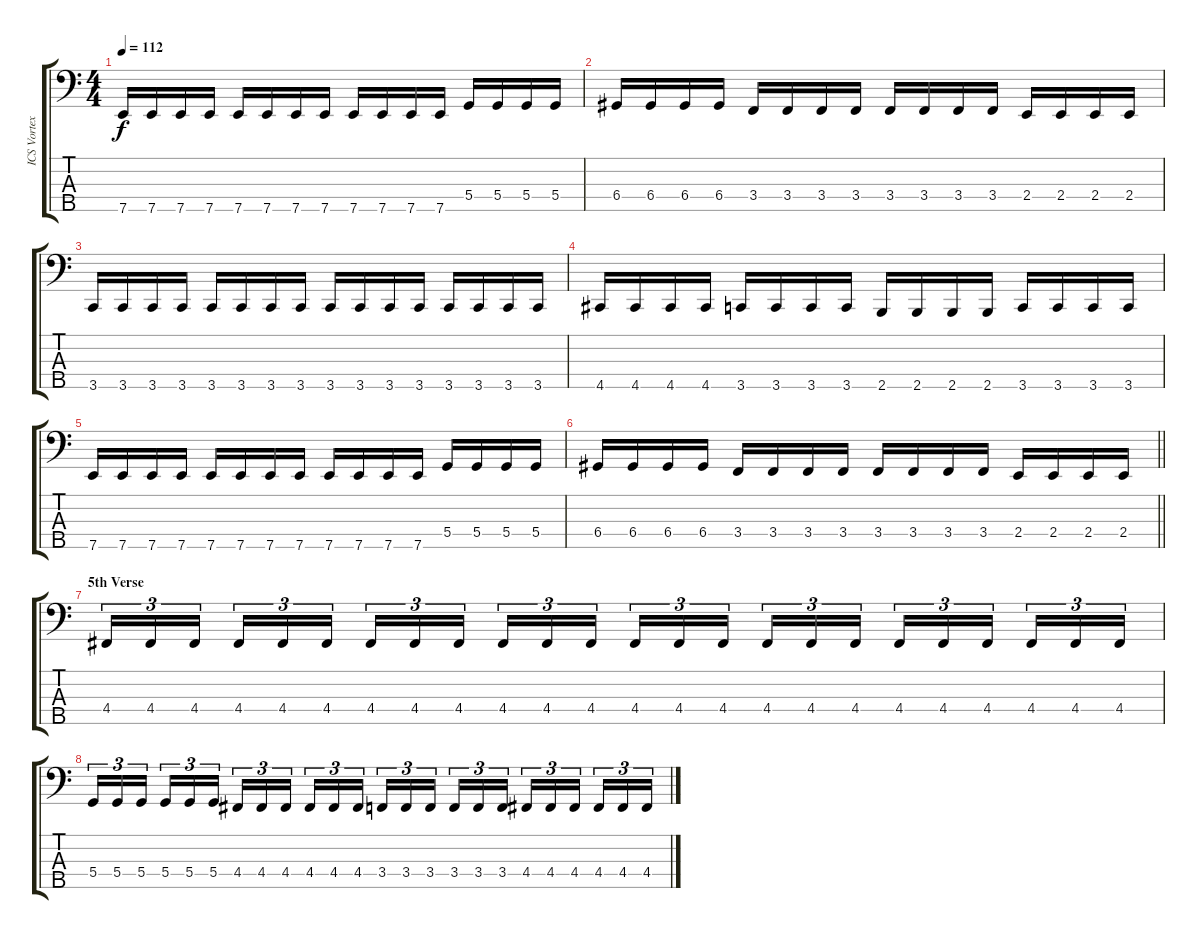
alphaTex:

\track ("ICS Vortex" "ICS Vortex") {instrument electricbassfinger}
\staff {score tabs}
\tuning (F2 C2 G1 D1 A0) {hide}
\ts (4 4)
\tempo 112
\clef f4
\ks c
7.5.16{dy f} 7.5.16 7.5.16 7.5.16 7.5.16 7.5.16 7.5.16 7.5.16 7.5.16 7.5.16 7.5.16 7.5.16 5.4.16 5.4.16 5.4.16 5.4.16 |
6.4.16 6.4.16 6.4.16 6.4.16 3.4.16 3.4.16 3.4.16 3.4.16 3.4.16 3.4.16 3.4.16 3.4.16 2.4.16 2.4.16 2.4.16 2.4.16 |
3.5.16 3.5.16 3.5.16 3.5.16 3.5.16 3.5.16 3.5.16 3.5.16 3.5.16 3.5.16 3.5.16 3.5.16 3.5.16 3.5.16 3.5.16 3.5.16 |
4.5.16 4.5.16 4.5.16 4.5.16 3.5.16 3.5.16 3.5.16 3.5.16 2.5.16 2.5.16 2.5.16 2.5.16 3.5.16 3.5.16 3.5.16 3.5.16 |
7.5.16 7.5.16 7.5.16 7.5.16 7.5.16 7.5.16 7.5.16 7.5.16 7.5.16 7.5.16 7.5.16 7.5.16 5.4.16 5.4.16 5.4.16 5.4.16 |
\barLineRight lightlight
6.4.16 6.4.16 6.4.16 6.4.16 3.4.16 3.4.16 3.4.16 3.4.16 3.4.16 3.4.16 3.4.16 3.4.16 2.4.16 2.4.16 2.4.16 2.4.16 |
\section ("" "5th Verse")
4.4.16{tu (3 2)} 4.4.16{tu (3 2)} 4.4.16{tu (3 2) beam splitsecondary} 4.4.16{tu (3 2)} 4.4.16{tu (3 2)} 4.4.16{tu (3 2)} 4.4.16{tu (3 2)} 4.4.16{tu (3 2)} 4.4.16{tu (3 2) beam splitsecondary} 4.4.16{tu (3 2)} 4.4.16{tu (3 2)} 4.4.16{tu (3 2)} 4.4.16{tu (3 2)} 4.4.16{tu (3 2)} 4.4.16{tu (3 2) beam splitsecondary} 4.4.16{tu (3 2)} 4.4.16{tu (3 2)} 4.4.16{tu (3 2)} 4.4.16{tu (3 2)} 4.4.16{tu (3 2)} 4.4.16{tu (3 2) beam splitsecondary} 4.4.16{tu (3 2)} 4.4.16{tu (3 2)} 4.4.16{tu (3 2)} |
5.4.16{tu (3 2)} 5.4.16{tu (3 2)} 5.4.16{tu (3 2) beam splitsecondary} 5.4.16{tu (3 2)} 5.4.16{tu (3 2)} 5.4.16{tu (3 2)} 4.4.16{tu (3 2)} 4.4.16{tu (3 2)} 4.4.16{tu (3 2) beam splitsecondary} 4.4.16{tu (3 2)} 4.4.16{tu (3 2)} 4.4.16{tu (3 2)} 3.4.16{tu (3 2)} 3.4.16{tu (3 2)} 3.4.16{tu (3 2) beam splitsecondary} 3.4.16{tu (3 2)} 3.4.16{tu (3 2)} 3.4.16{tu (3 2)} 4.4.16{tu (3 2)} 4.4.16{tu (3 2)} 4.4.16{tu (3 2) beam splitsecondary} 4.4.16{tu (3 2)} 4.4.16{tu (3 2)} 4.4.16{tu (3 2)}
